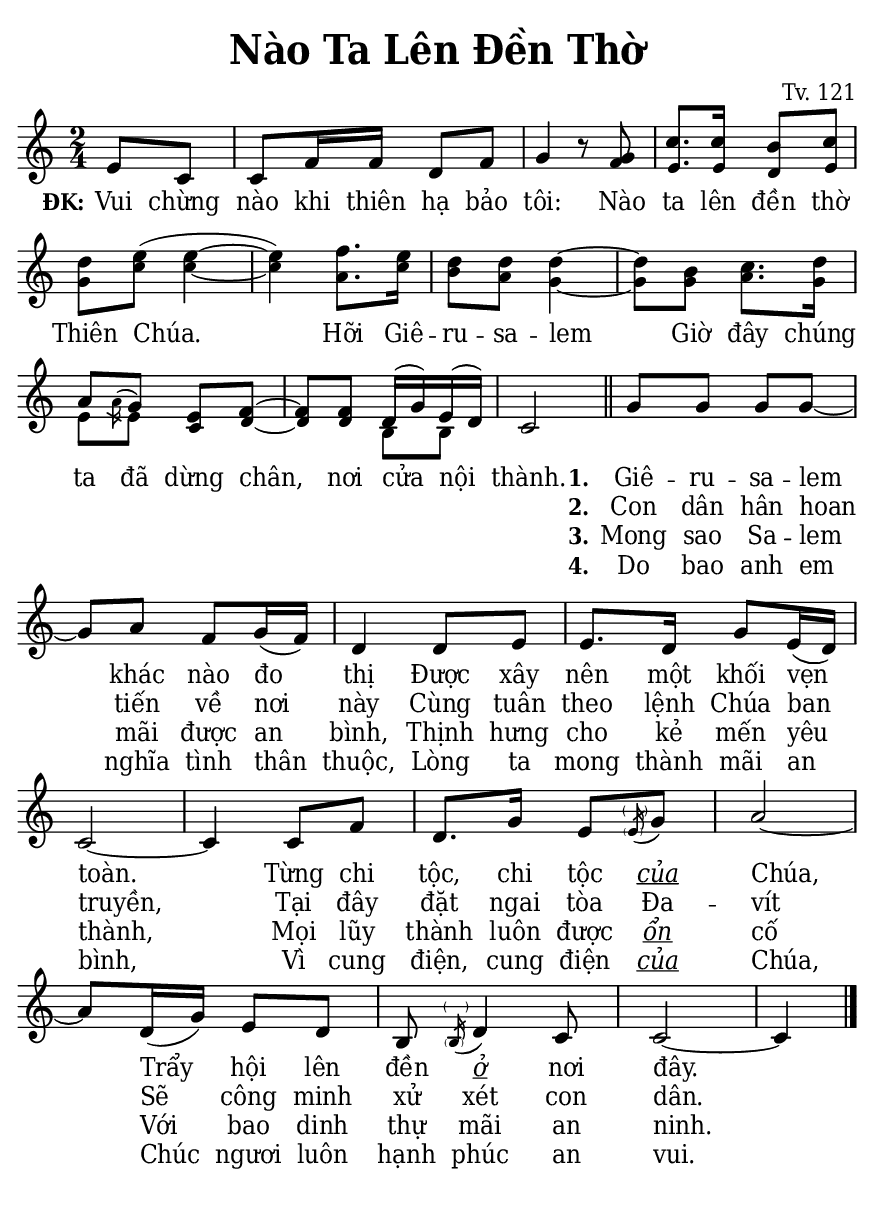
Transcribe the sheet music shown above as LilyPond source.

% Cài đặt chung\
\version "2.22.1"
\include "english.ly"

\header {
  title = \markup { \fontsize #1 "Nào Ta Lên Đền Thờ" }
  composer = "Tv. 121"
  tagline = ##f
}

% Nhạc phiên khúc
nhacPhienKhucSop = \relative c' {
  \partial 4 e8 c |
  c f16 f d8 f |
  g4 r8 g |
  c8. c16 b8 c |
  d e (e4 ~ |
  e) f8. e16 |
  d8 d d4 ~ |
  d8 b c8. d16 |
  a8 \slashedGrace { \once \stemDown a16 ( } g8) e f ~ |
  f f d16 (g) e (d) |
  c2 \bar "||"
  
  g'8 g g g ~ |
  g a f g16 (f) |
  d4 d8 e |
  e8. d16 g8 e16 (d) |
  c2 ~ |
  c4 c8 f |
  d8. g16 e8 \slashedGrace { \parenthesize e16 ( } g8)
  a2 ~ |
  a8 d,16 (g) e8 d |
  b \slashedGrace { \parenthesize b16 ( } d4)
  c8 |
  c2 ~ |
  c4 \bar "|."
}

nhacPhienKhucAlto = \relative c' {
  e8 c |
  c f16 f d8 f |
  g4 r8 f |
  e8. e16 d8 e |
  g c (c4 ~ |
  c) a8. c16 |
  b8 a g4 ~ |
  g8 g a8. g16 |
  e8 [e] c d ~ |
  d d b b |
  c2
}

% Lời phiên khúc
loiPhienKhucSop = \lyrics {
  \set stanza = "ĐK:"
  Vui chừng nào khi thiên hạ bảo tôi:
  Nào ta lên đền thờ Thiên Chúa.
  Hỡi Giê -- ru -- sa -- lem
  Giờ đây chúng ta đã dừng chân,
  nơi cửa nội thành.
  <<
    {
      \set stanza = "1."
      Giê -- ru -- sa -- lem khác nào đo thị
      Được xây nên một khối vẹn toàn.
      Từng chi tộc, chi tộc
      \markup { \italic \underline "của" }
      Chúa,
      Trẩy hội lên đền
      \markup { \italic \underline "ở" }
      nơi đây.
    }
    \new Lyrics {
	    \set associatedVoice = "beSop"
	    \set stanza = "2."
	    Con dân hân hoan tiến về nơi này
	    Cùng tuân theo lệnh Chúa ban truyền,
	    Tại đây đặt ngai tòa Đa -- vít
	    Sẽ công minh xử xét con dân.
    }
    \new Lyrics {
	    \set associatedVoice = "beSop"
	    \set stanza = "3."
	    Mong sao Sa -- lem mãi được an bình,
	    Thịnh hưng cho kẻ mến yêu thành,
	    Mọi lũy thành luôn được
	    \markup { \italic \underline "ổn" }
	    cố
	    Với bao dinh thự mãi an ninh.
    }
    \new Lyrics {
	    \set associatedVoice = "beSop"
	    \set stanza = "4."
	    Do bao anh em nghĩa tình thân thuộc,
	    Lòng ta mong thành mãi an bình,
	    Vì cung điện, cung điện
	    \markup { \italic \underline "của" }
	    Chúa,
	    Chúc ngươi luôn hạnh phúc an vui.
    }
  >>
}

% Dàn trang
\paper {
  #(set-paper-size "a5")
  top-margin = 3\mm
  bottom-margin = 3\mm
  left-margin = 3\mm
  right-margin = 3\mm
  indent = #0
  #(define fonts
	 (make-pango-font-tree "Deja Vu Serif Condensed"
	 		       "Deja Vu Serif Condensed"
			       "Deja Vu Serif Condensed"
			       (/ 20 20)))
  print-page-number = ##f
  page-count = #1
}

TongNhip = {
  \key c \major \time 2/4
  \set Timing.beamExceptions = #'()
  \set Timing.baseMoment = #(ly:make-moment 1/4)
}

% Đổi kích thước nốt cho bè phụ
notBePhu =
#(define-music-function (font-size music) (number? ly:music?)
   (for-some-music
     (lambda (m)
       (if (music-is-of-type? m 'rhythmic-event)
           (begin
             (set! (ly:music-property m 'tweaks)
                   (cons `(font-size . ,font-size)
                         (ly:music-property m 'tweaks)))
             #t)
           #f))
     music)
   music)

\score {
  \new ChoirStaff <<
    \new Staff \with {
        \consists "Merge_rests_engraver"
        printPartCombineTexts = ##f
      }
      <<
      \new Voice \TongNhip \partCombine 
        \nhacPhienKhucSop
        \notBePhu -1 { \nhacPhienKhucAlto }
      \new NullVoice = beSop \nhacPhienKhucSop
      \new Lyrics \lyricsto beSop \loiPhienKhucSop
      >>
  >>
  \layout {
    \override Lyrics.LyricSpace.minimum-distance = #1.5
    \override Score.BarNumber.break-visibility = ##(#f #f #f)
    \override Score.SpacingSpanner.uniform-stretching = ##t
  } 
}
